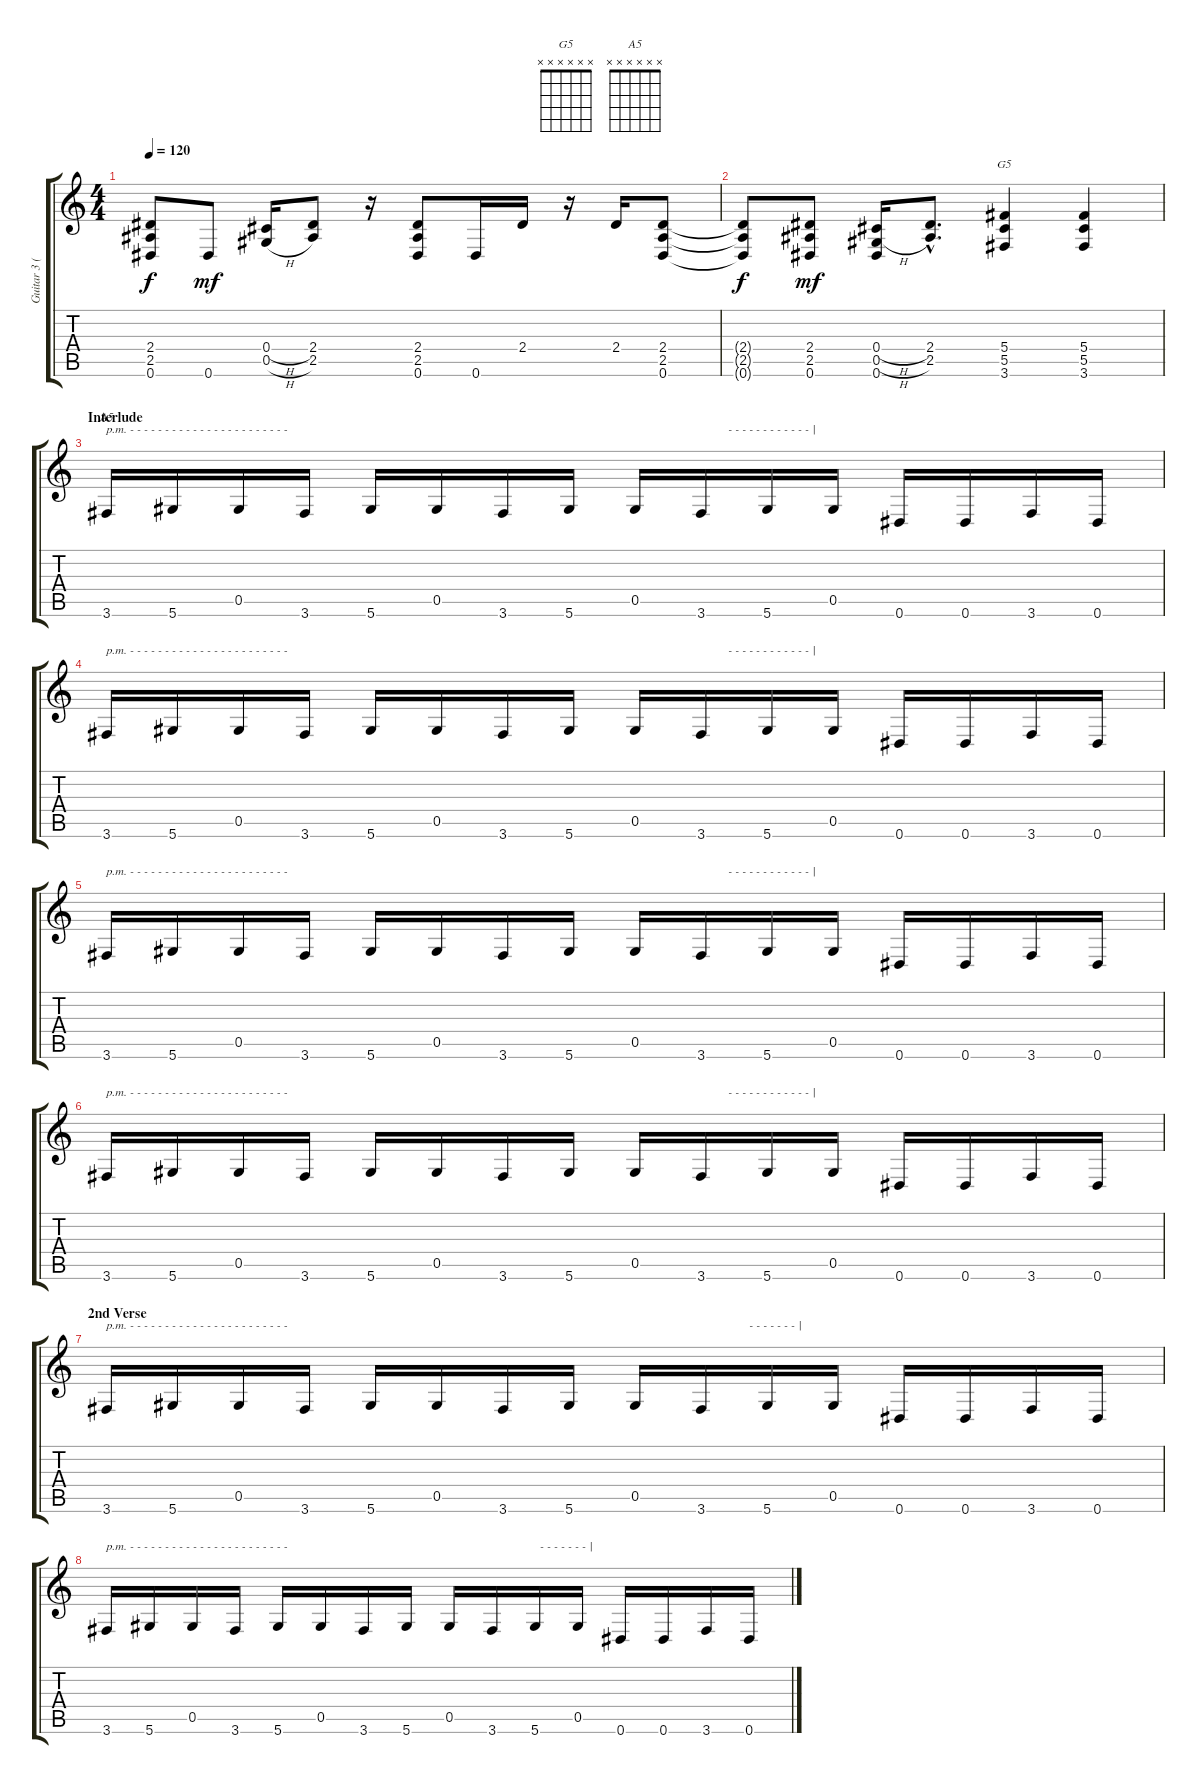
\track ("Guitar 3 (Izzy)" "Guitar 3 (") {instrument overdrivenguitar}
\staff {score tabs}
\tuning (Eb4 Bb3 Gb3 Db3 Ab2 Eb2) {hide}
\chord ("G5" x x x x x x) {firstfret 0}
\chord ("A5" x x x x x x) {firstfret 0}
\ts (4 4)
\tempo 120
\clef g2
\ks c
(2.4{t} 2.5{t} 0.6{t}).8{dy f} 0.6.8{dy mf} (0.4{h} 0.5{h}).16 (2.4 2.5).8 r.16 (2.4 2.5 0.6).8 0.6.16 2.4.16 r.16 2.4.16 (2.4 2.5 0.6).8 |
(2.4{t} 2.5{t} 0.6{t}).8{dy f} (2.4 2.5 0.6).8{dy mf} (0.4{h} 0.5{h} 0.6).16 (2.4{hac} 2.5{hac}).8{d} (5.4 5.5 3.6).4{ch "G5"} (5.4 5.5 3.6).4 |
\section ("" "Interlude")
3.6.16{ch "A5" txt "p.m. - - - - - - - - - - - - - - - - - - - - - - -"} 5.6.16 0.5.16 3.6.16 5.6.16 0.5.16 3.6.16 5.6.16 0.5.16 3.6.16{txt "         - - - - - - - - - - - - |"} 5.6.16 0.5.16 0.6.16 0.6.16 3.6.16 0.6.16 |
3.6.16{txt "p.m. - - - - - - - - - - - - - - - - - - - - - - -"} 5.6.16 0.5.16 3.6.16 5.6.16 0.5.16 3.6.16 5.6.16 0.5.16 3.6.16{txt "         - - - - - - - - - - - - |"} 5.6.16 0.5.16 0.6.16 0.6.16 3.6.16 0.6.16 |
3.6.16{txt "p.m. - - - - - - - - - - - - - - - - - - - - - - -"} 5.6.16 0.5.16 3.6.16 5.6.16 0.5.16 3.6.16 5.6.16 0.5.16 3.6.16{txt "         - - - - - - - - - - - - |"} 5.6.16 0.5.16 0.6.16 0.6.16 3.6.16 0.6.16 |
3.6.16{txt "p.m. - - - - - - - - - - - - - - - - - - - - - - -"} 5.6.16 0.5.16 3.6.16 5.6.16 0.5.16 3.6.16 5.6.16 0.5.16 3.6.16{txt "         - - - - - - - - - - - - |"} 5.6.16 0.5.16 0.6.16 0.6.16 3.6.16 0.6.16 |
\section ("" "2nd Verse")
3.6.16{txt "p.m. - - - - - - - - - - - - - - - - - - - - - - -"} 5.6.16 0.5.16 3.6.16 5.6.16 0.5.16 3.6.16 5.6.16 0.5.16 3.6.16{txt "                - - - - - - - |"} 5.6.16 0.5.16 0.6.16 0.6.16 3.6.16 0.6.16 |
3.6.16{txt "p.m. - - - - - - - - - - - - - - - - - - - - - - -"} 5.6.16 0.5.16 3.6.16 5.6.16 0.5.16 3.6.16 5.6.16 0.5.16 3.6.16{txt "                - - - - - - - |"} 5.6.16 0.5.16 0.6.16 0.6.16 3.6.16 0.6.16
